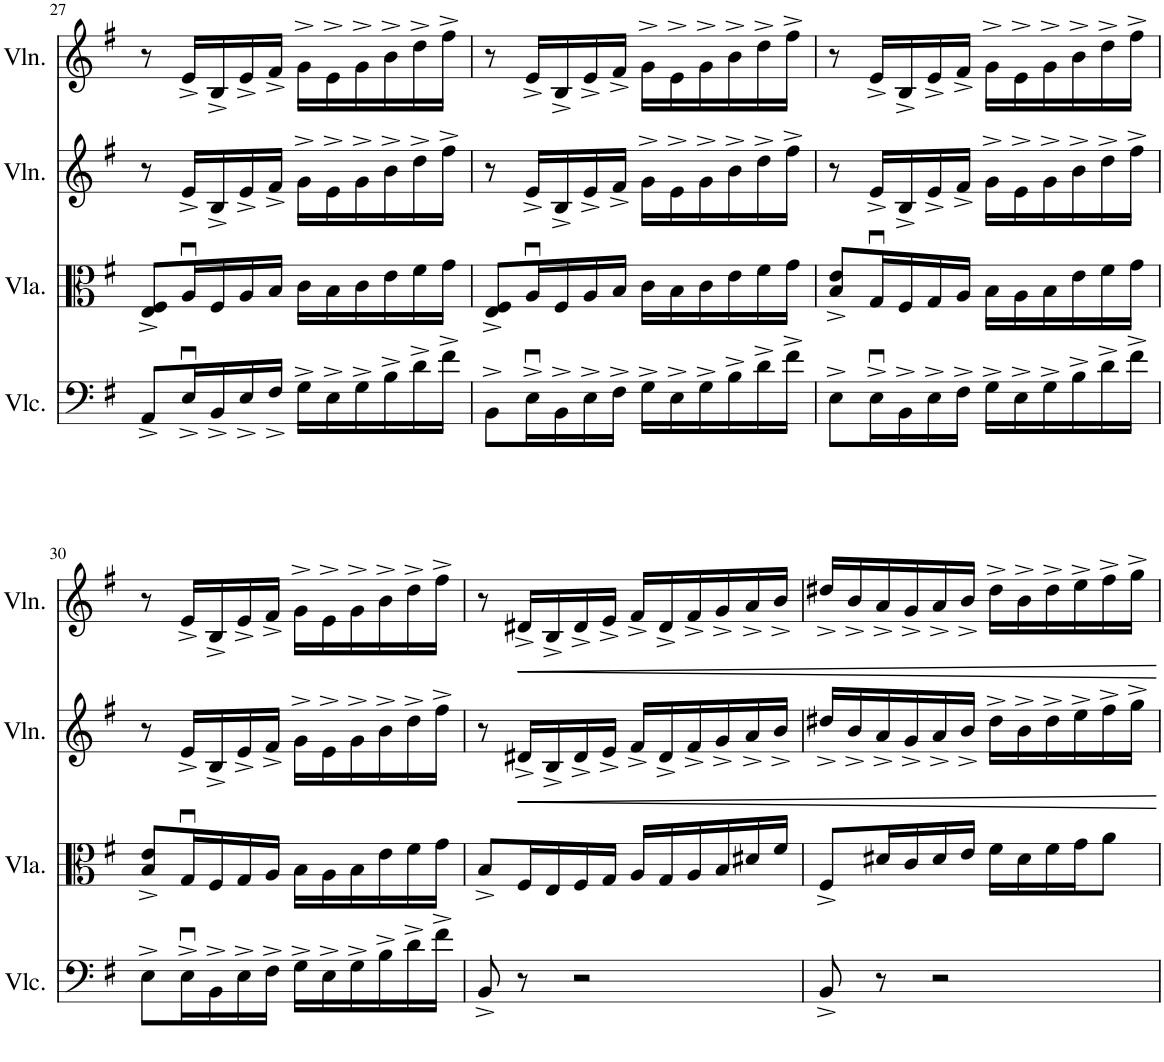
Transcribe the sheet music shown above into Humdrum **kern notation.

**kern	**kern	**kern	**kern
*part4	*part3	*part2	*part1
*staff4	*staff3	*staff2	*staff1
*I"Violoncello	*I"Viola	*I"Violin	*I"Violin
*I'Vlc.	*I'Vla.	*I'Vln.	*I'Vln.
!!LO:PB:g=z
*clefF4	*clefC3	*clefG2	*clefG2
*k[f#]	*k[f#]	*k[f#]	*k[f#]
*M6/8	*M6/8	*M6/8	*M6/8
=27	=27	=27	=27
8AA^/L	8E/^ 8F#/^L	8r	8r
16Eu^/L	16Au/L	16e^/LL	16e^/LL
16BB^/	16F#/	16B^/	16B^/
16E^/	16A/	16e^/	16e^/
16F#^/JJ	16B/JJ	16f#^/JJ	16f#^/JJ
16G^\LL	16c\LL	16g^\LL	16g^\LL
16E^\	16B\	16e^\	16e^\
16G^\	16c\	16g^\	16g^\
16B^\	16e\	16b^\	16b^\
16d^\	16f#\	16dd^\	16dd^\
16f#^\JJ	16g\JJ	16ff#^\JJ	16ff#^\JJ
=28	=28	=28	=28
8BB^\L	8E/^ 8F#/^L	8r	8r
16Eu^\L	16Au/L	16e^/LL	16e^/LL
16BB^\	16F#/	16B^/	16B^/
16E^\	16A/	16e^/	16e^/
16F#^\JJ	16B/JJ	16f#^/JJ	16f#^/JJ
16G^\LL	16c\LL	16g^\LL	16g^\LL
16E^\	16B\	16e^\	16e^\
16G^\	16c\	16g^\	16g^\
16B^\	16e\	16b^\	16b^\
16d^\	16f#\	16dd^\	16dd^\
16f#^\JJ	16g\JJ	16ff#^\JJ	16ff#^\JJ
=29	=29	=29	=29
8E^\L	8B/^ 8e/^L	8r	8r
16Eu^\L	16Gu/L	16e^/LL	16e^/LL
16BB^\	16F#/	16B^/	16B^/
16E^\	16G/	16e^/	16e^/
16F#^\JJ	16A/JJ	16f#^/JJ	16f#^/JJ
16G^\LL	16B\LL	16g^\LL	16g^\LL
16E^\	16A\	16e^\	16e^\
16G^\	16B\	16g^\	16g^\
16B^\	16e\	16b^\	16b^\
16d^\	16f#\	16dd^\	16dd^\
16f#^\JJ	16g\JJ	16ff#^\JJ	16ff#^\JJ
!!LO:LB:g=z
=30	=30	=30	=30
8E^\L	8B/^ 8e/^L	8r	8r
16Eu^\L	16Gu/L	16e^/LL	16e^/LL
16BB^\	16F#/	16B^/	16B^/
16E^\	16G/	16e^/	16e^/
16F#^\JJ	16A/JJ	16f#^/JJ	16f#^/JJ
16G^\LL	16B\LL	16g^\LL	16g^\LL
16E^\	16A\	16e^\	16e^\
16G^\	16B\	16g^\	16g^\
16B^\	16e\	16b^\	16b^\
16d^\	16f#\	16dd^\	16dd^\
16f#^\JJ	16g\JJ	16ff#^\JJ	16ff#^\JJ
=31	=31	=31	=31
8BB^/	8B^/L	8r	8r
8r	16F#/L	16d#X^/LL	16d#X^/LL
.	16E/	16B^/	16B^/
2r	16F#/	16d#^/	16d#^/
.	16G/JJ	16e^/JJ	16e^/JJ
.	16A/LL	16f#^/LL	16f#^/LL
.	16G/	16d#^/	16d#^/
.	16A/	16f#^/	16f#^/
.	16B/	16g^/	16g^/
.	16d#X/	16a^/	16a^/
.	16f#/JJ	16b^/JJ	16b^/JJ
=32	=32	=32	=32
8BB^/	8F#^/L	16dd#X^/LL	16dd#X^/LL
.	.	16b^/	16b^/
8r	16d#X/L	16a^/	16a^/
.	16c/	16g^/	16g^/
2r	16d#/	16a^/	16a^/
.	16e/JJ	16b^/JJ	16b^/JJ
.	16f#\LL	16dd#^\LL	16dd#^\LL
.	16d#\	16b^\	16b^\
.	16f#\	16dd#^\	16dd#^\
.	16g\J	16ee^\	16ee^\
.	8a\J	16ff#^\	16ff#^\
.	.	16gg^\JJ	16gg^\JJ
=	=	=	=
*-	*-	*-	*-
